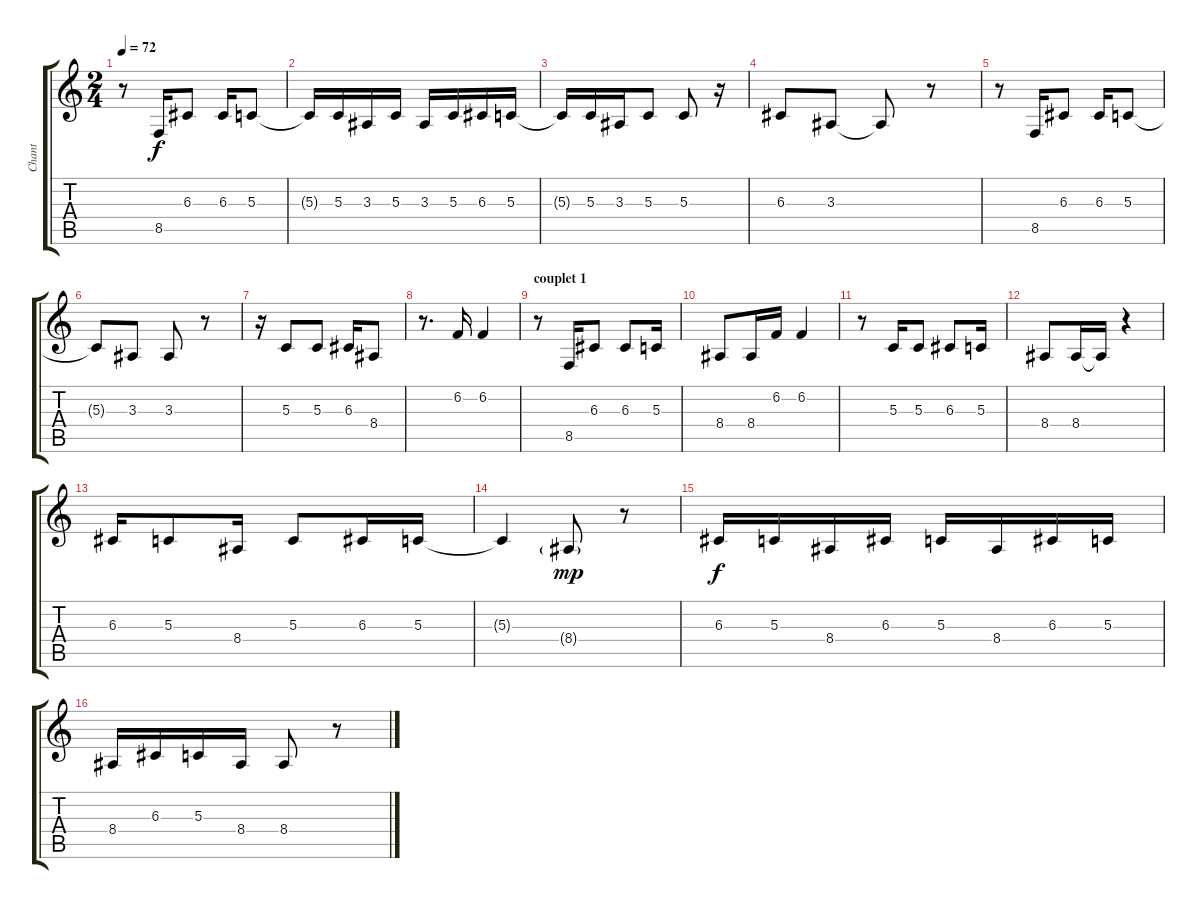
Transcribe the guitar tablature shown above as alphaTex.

\track ("Chant" "Chant") {instrument piccolo}
\staff {score tabs}
\tuning (E4 B3 G3 D3 A2 E2) {hide}
\ts (2 4)
\tempo 72
\clef g2
\ks c
r.8{dy f} 8.5.16 6.3.8 6.3.16 5.3.8 |
5.3{t}.16 5.3.16 3.3.16 5.3.16 3.3.16 5.3.16 6.3.16 5.3.16 |
5.3{t}.16 5.3.16 3.3.16 5.3.8 5.3.8 r.16 |
6.3.8 3.3.8 3.3{t}.8 r.8 |
r.8 8.5.16 6.3.8 6.3.16 5.3.8 |
5.3{t}.8 3.3.8 3.3.8 r.8 |
r.16 5.3.8 5.3.8 6.3.16 8.4.8 |
r.8{d} 6.2.16 6.2.4 |
\section ("" "couplet 1")
r.8 8.5.16 6.3.8 6.3.8 5.3.16 |
8.4.8 8.4.16 6.2.16 6.2.4 |
r.8 5.3.16 5.3.8 6.3.8 5.3.16 |
8.4.8 8.4.16 8.4{t}.16 r.4 |
6.3.16 5.3.8 8.4.16 5.3.8 6.3.16 5.3.16 |
5.3{t}.4 8.4{g}.8{dy mp} r.8 |
6.3.16{dy f} 5.3.16 8.4.16 6.3.16 5.3.16 8.4.16 6.3.16 5.3.16 |
8.4.16 6.3.16 5.3.16 8.4.16 8.4.8 r.8
